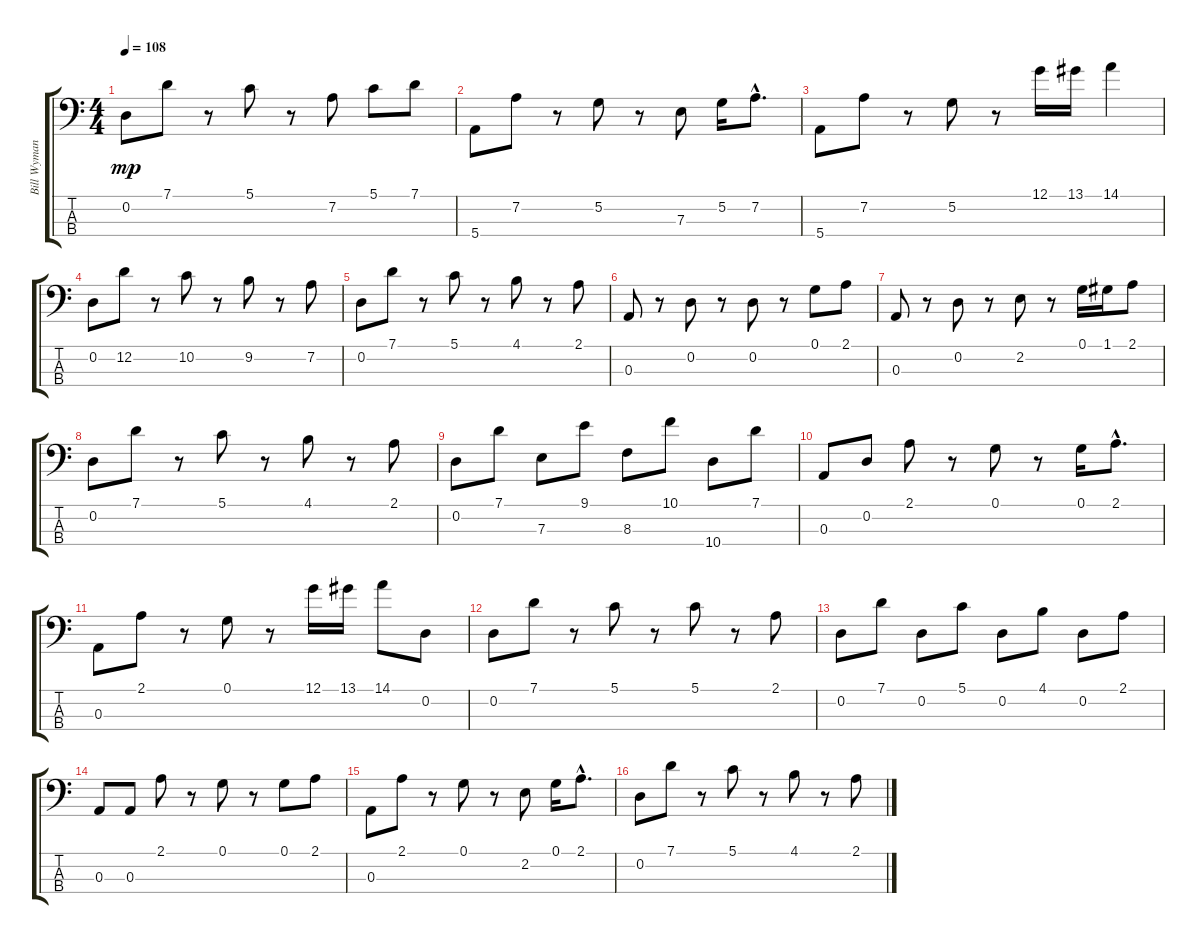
\track ("Bill Wyman" "Bill Wyman") {instrument electricbassfinger}
\staff {score tabs}
\tuning (G2 D2 A1 E1) {hide}
\ts (4 4)
\tempo 108
\clef f4
\ks c
0.2.8{dy mp} 7.1.8 r.8 5.1.8 r.8 7.2.8 5.1.8 7.1.8 |
5.4.8 7.2.8 r.8 5.2.8 r.8 7.3.8 5.2.16 7.2{hac}.8{d} |
5.4.8 7.2.8 r.8 5.2.8 r.8 12.1.16 13.1.16 14.1.4 |
0.2.8 12.2.8 r.8 10.2.8 r.8 9.2.8 r.8 7.2.8 |
0.2.8 7.1.8 r.8 5.1.8 r.8 4.1.8 r.8 2.1.8 |
0.3.8 r.8 0.2.8 r.8 0.2.8 r.8 0.1.8 2.1.8 |
0.3.8 r.8 0.2.8 r.8 2.2.8 r.8 0.1.16 1.1.16 2.1.8 |
0.2.8 7.1.8 r.8 5.1.8 r.8 4.1.8 r.8 2.1.8 |
0.2.8 7.1.8 7.3.8 9.1.8 8.3.8 10.1.8 10.4.8 7.1.8 |
0.3.8 0.2.8 2.1.8 r.8 0.1.8 r.8 0.1.16 2.1{hac}.8{d} |
0.3.8 2.1.8 r.8 0.1.8 r.8 12.1.16 13.1.16 14.1.8 0.2.8 |
0.2.8 7.1.8 r.8 5.1.8 r.8 5.1.8 r.8 2.1.8 |
0.2.8 7.1.8 0.2.8 5.1.8 0.2.8 4.1.8 0.2.8 2.1.8 |
0.3.8 0.3.8 2.1.8 r.8 0.1.8 r.8 0.1.8 2.1.8 |
0.3.8 2.1.8 r.8 0.1.8 r.8 2.2.8 0.1.16 2.1{hac}.8{d} |
0.2.8 7.1.8 r.8 5.1.8 r.8 4.1.8 r.8 2.1.8
